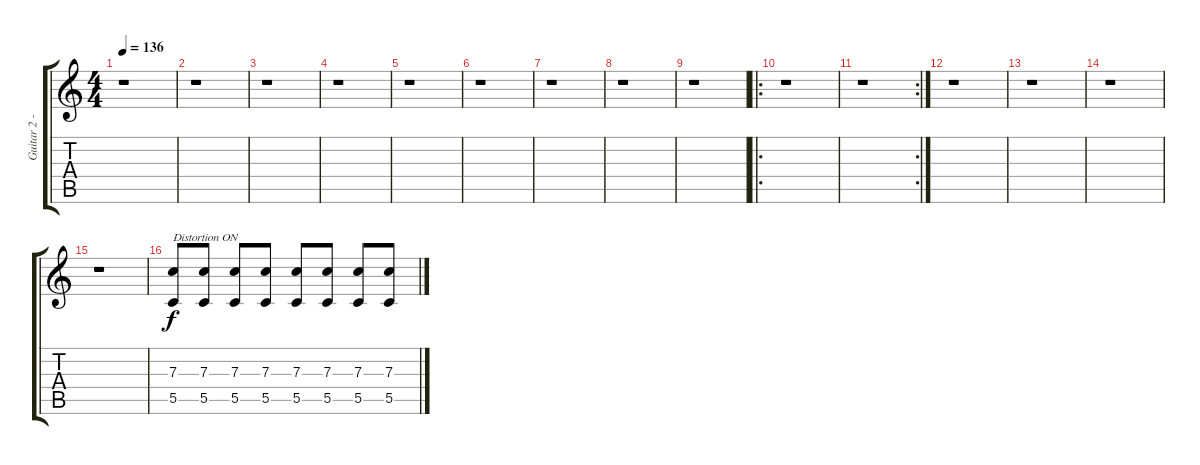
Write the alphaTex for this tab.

\track ("Guitar 2 - Distortion" "Guitar 2 -") {instrument distortionguitar}
\staff {score tabs}
\tuning (D4 A3 F3 C3 G2 D2) {hide}
\ts (4 4)
\tempo 136
\clef g2
\ks c
r.1{dy f} |
r.1 |
r.1 |
r.1 |
r.1 |
r.1 |
r.1 |
r.1 |
r.1 |
\ro
r.1 |
\rc 2
r.1 |
r.1 |
r.1 |
r.1 |
r.1 |
(7.3 5.5).8{txt "Distortion ON" instrument distortionguitar} (7.3 5.5).8 (7.3 5.5).8 (7.3 5.5).8 (7.3 5.5).8 (7.3 5.5).8 (7.3 5.5).8 (7.3 5.5).8
